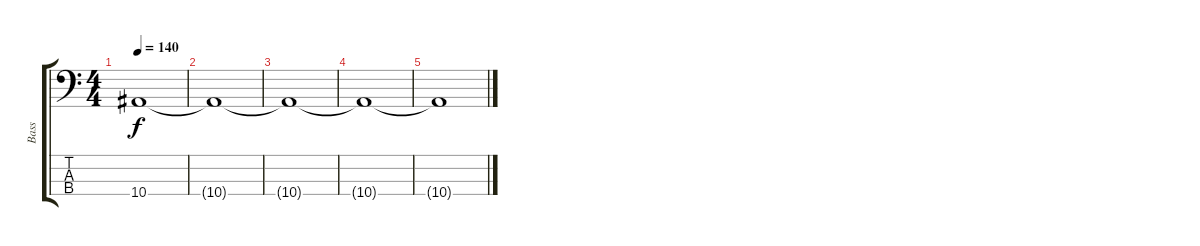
\track ("Bass" "Bass") {instrument electricbasspick}
\staff {score tabs}
\tuning (F2 C2 G1 C1) {hide}
\ts (4 4)
\tempo 140
\clef f4
\ks c
10.4.1{dy f} |
10.4{t}.1 |
10.4{t}.1 |
10.4{t}.1 |
10.4{t}.1
